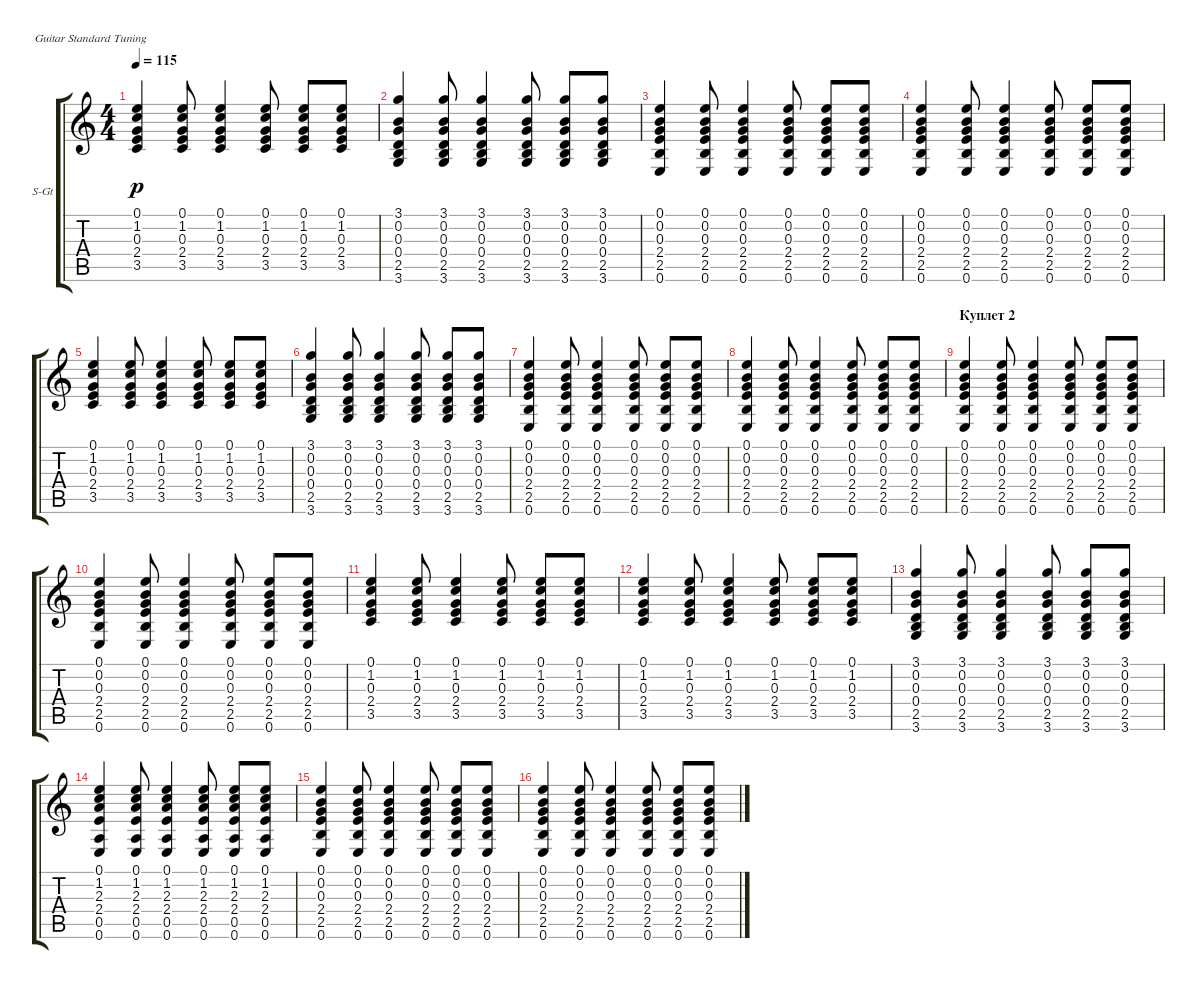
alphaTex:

\defaultSystemsLayout 4
\bracketExtendMode groupsimilarinstruments
\firstSystemTrackNameOrientation horizontal
\otherSystemsTrackNameOrientation horizontal
\track ("Рома \"Зверь\" Билык (Гитара)" "S-Gt") {instrument acousticguitarsteel}
\staff {score tabs}
\tuning (E4 B3 G3 D3 A2 E2)
\ts (4 4)
\tempo 115
\clef g2
\ks c
(0.1 1.2 0.3 2.4 3.5).4{dy p} (0.1 1.2 0.3 2.4 3.5).8 (0.1 1.2 0.3 2.4 3.5).4 (0.1 1.2 0.3 2.4 3.5).8 (0.1 1.2 0.3 2.4 3.5).8 (0.1 1.2 0.3 2.4 3.5).8 |
(3.1 0.2 0.3 0.4 2.5 3.6).4 (3.1 0.2 0.3 0.4 2.5 3.6).8 (3.1 0.2 0.3 0.4 2.5 3.6).4 (3.1 0.2 0.3 0.4 2.5 3.6).8 (3.1 0.2 0.3 0.4 2.5 3.6).8 (3.1 0.2 0.3 0.4 2.5 3.6).8 |
(0.1 0.2 0.3 2.4 2.5 0.6).4 (0.1 0.2 0.3 2.4 2.5 0.6).8 (0.1 0.2 0.3 2.4 2.5 0.6).4 (0.1 0.2 0.3 2.4 2.5 0.6).8 (0.1 0.2 0.3 2.4 2.5 0.6).8 (0.1 0.2 0.3 2.4 2.5 0.6).8 |
(0.1 0.2 0.3 2.4 2.5 0.6).4 (0.1 0.2 0.3 2.4 2.5 0.6).8 (0.1 0.2 0.3 2.4 2.5 0.6).4 (0.1 0.2 0.3 2.4 2.5 0.6).8 (0.1 0.2 0.3 2.4 2.5 0.6).8 (0.1 0.2 0.3 2.4 2.5 0.6).8 |
(0.1 1.2 0.3 2.4 3.5).4 (0.1 1.2 0.3 2.4 3.5).8 (0.1 1.2 0.3 2.4 3.5).4 (0.1 1.2 0.3 2.4 3.5).8 (0.1 1.2 0.3 2.4 3.5).8 (0.1 1.2 0.3 2.4 3.5).8 |
(3.1 0.2 0.3 0.4 2.5 3.6).4 (3.1 0.2 0.3 0.4 2.5 3.6).8 (3.1 0.2 0.3 0.4 2.5 3.6).4 (3.1 0.2 0.3 0.4 2.5 3.6).8 (3.1 0.2 0.3 0.4 2.5 3.6).8 (3.1 0.2 0.3 0.4 2.5 3.6).8 |
(0.1 0.2 0.3 2.4 2.5 0.6).4 (0.1 0.2 0.3 2.4 2.5 0.6).8 (0.1 0.2 0.3 2.4 2.5 0.6).4 (0.1 0.2 0.3 2.4 2.5 0.6).8 (0.1 0.2 0.3 2.4 2.5 0.6).8 (0.1 0.2 0.3 2.4 2.5 0.6).8 |
(0.1 0.2 0.3 2.4 2.5 0.6).4 (0.1 0.2 0.3 2.4 2.5 0.6).8 (0.1 0.2 0.3 2.4 2.5 0.6).4 (0.1 0.2 0.3 2.4 2.5 0.6).8 (0.1 0.2 0.3 2.4 2.5 0.6).8 (0.1 0.2 0.3 2.4 2.5 0.6).8 |
\section ("" "Куплет 2")
(0.1 0.2 0.3 2.4 2.5 0.6).4 (0.1 0.2 0.3 2.4 2.5 0.6).8 (0.1 0.2 0.3 2.4 2.5 0.6).4 (0.1 0.2 0.3 2.4 2.5 0.6).8 (0.1 0.2 0.3 2.4 2.5 0.6).8 (0.1 0.2 0.3 2.4 2.5 0.6).8 |
(0.1 0.2 0.3 2.4 2.5 0.6).4 (0.1 0.2 0.3 2.4 2.5 0.6).8 (0.1 0.2 0.3 2.4 2.5 0.6).4 (0.1 0.2 0.3 2.4 2.5 0.6).8 (0.1 0.2 0.3 2.4 2.5 0.6).8 (0.1 0.2 0.3 2.4 2.5 0.6).8 |
(0.1 1.2 0.3 2.4 3.5).4 (0.1 1.2 0.3 2.4 3.5).8 (0.1 1.2 0.3 2.4 3.5).4 (0.1 1.2 0.3 2.4 3.5).8 (0.1 1.2 0.3 2.4 3.5).8 (0.1 1.2 0.3 2.4 3.5).8 |
(0.1 1.2 0.3 2.4 3.5).4 (0.1 1.2 0.3 2.4 3.5).8 (0.1 1.2 0.3 2.4 3.5).4 (0.1 1.2 0.3 2.4 3.5).8 (0.1 1.2 0.3 2.4 3.5).8 (0.1 1.2 0.3 2.4 3.5).8 |
(3.1 0.2 0.3 0.4 2.5 3.6).4 (3.1 0.2 0.3 0.4 2.5 3.6).8 (3.1 0.2 0.3 0.4 2.5 3.6).4 (3.1 0.2 0.3 0.4 2.5 3.6).8 (3.1 0.2 0.3 0.4 2.5 3.6).8 (3.1 0.2 0.3 0.4 2.5 3.6).8 |
(0.1 1.2 2.3 2.4 0.5 0.6).4 (0.1 1.2 2.3 2.4 0.5 0.6).8 (0.1 1.2 2.3 2.4 0.5 0.6).4 (0.1 1.2 2.3 2.4 0.5 0.6).8 (0.1 1.2 2.3 2.4 0.5 0.6).8 (0.1 1.2 2.3 2.4 0.5 0.6).8 |
(0.1 0.2 0.3 2.4 2.5 0.6).4 (0.1 0.2 0.3 2.4 2.5 0.6).8 (0.1 0.2 0.3 2.4 2.5 0.6).4 (0.1 0.2 0.3 2.4 2.5 0.6).8 (0.1 0.2 0.3 2.4 2.5 0.6).8 (0.1 0.2 0.3 2.4 2.5 0.6).8 |
(0.1 0.2 0.3 2.4 2.5 0.6).4 (0.1 0.2 0.3 2.4 2.5 0.6).8 (0.1 0.2 0.3 2.4 2.5 0.6).4 (0.1 0.2 0.3 2.4 2.5 0.6).8 (0.1 0.2 0.3 2.4 2.5 0.6).8 (0.1 0.2 0.3 2.4 2.5 0.6).8
